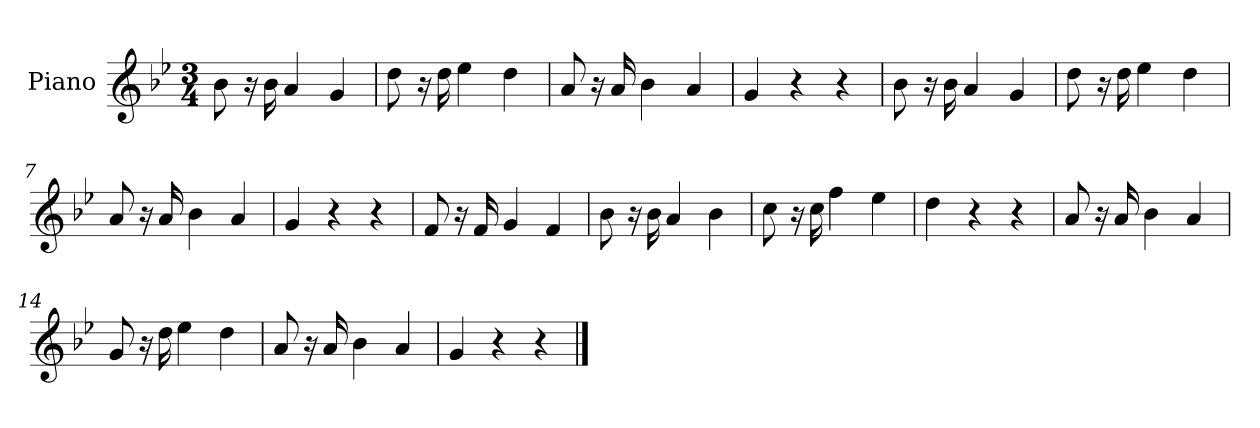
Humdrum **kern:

**kern
*part1
*staff1
*I"Piano
*I'P-no
*clefG2
*k[b-e-]
*M3/4
*MM93
=1
8b-\
16r
16b-\
4a/
4g/
=2
8dd\
16r
16dd\
4ee-\
4dd\
=3
8a/
16r
16a/
4b-\
4a/
=4
4g/
4r
4r
=5
8b-\
16r
16b-\
4a/
4g/
=6
8dd\
16r
16dd\
4ee-\
4dd\
=7
8a/
16r
16a/
4b-\
4a/
!!LO:LB:g=z
=8
4g/
4r
4r
=9
8f/
16r
16f/
4g/
4f/
=10
8b-\
16r
16b-\
4a/
4b-\
=11
8cc\
16r
16cc\
4ff\
4ee-\
=12
4dd\
4r
4r
=13
8a/
16r
16a/
4b-\
4a/
=14
8g/
16r
16dd\
4ee-\
4dd\
=15
8a/
16r
16a/
4b-\
4a/
!!LO:LB:g=z
=16
4g/
4r
4r
==
*-
